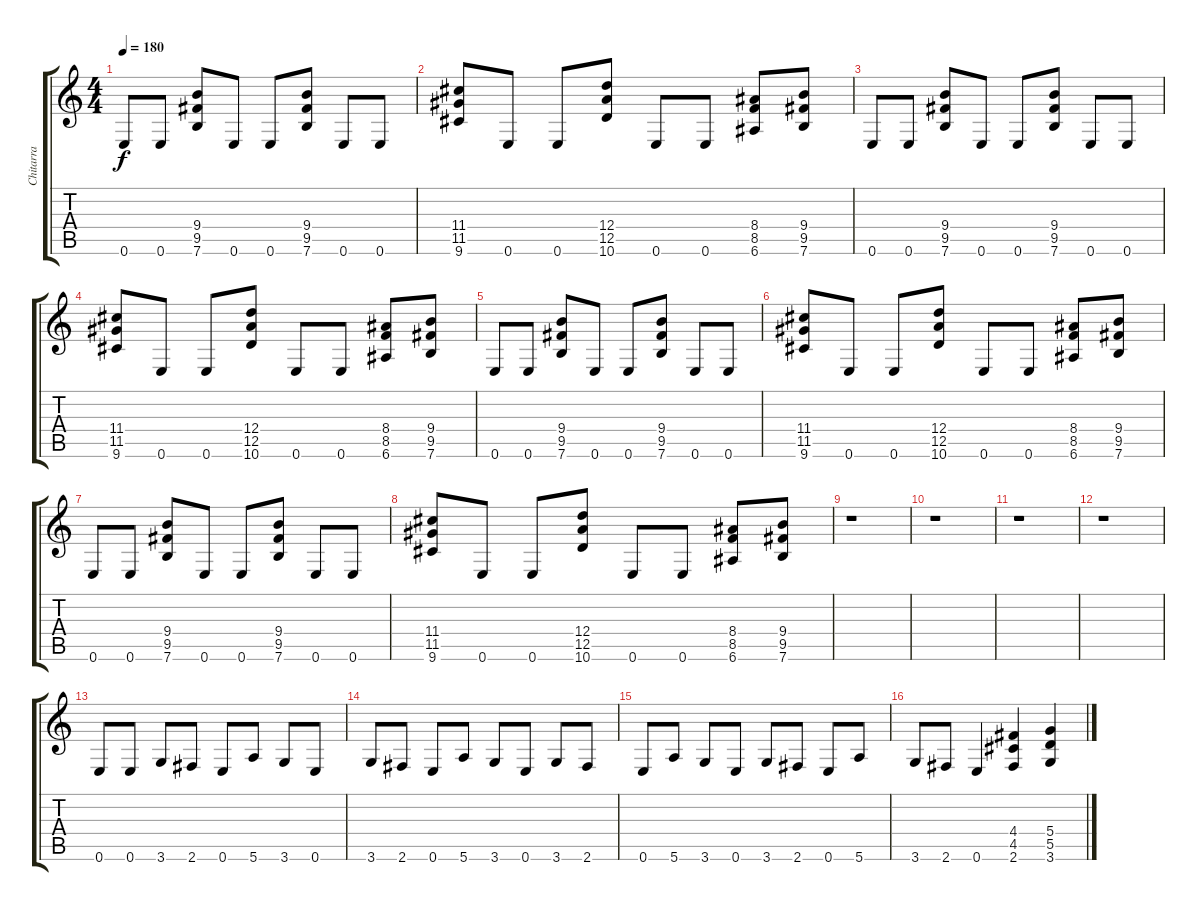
\track ("Chitarra" "Chitarra") {instrument distortionguitar}
\staff {score tabs}
\tuning (E4 B3 G3 D3 A2 E2) {hide}
\ts (4 4)
\tempo 180
\clef g2
\ks c
0.6.8{dy f} 0.6.8 (9.4 9.5 7.6).8 0.6.8 0.6.8 (9.4 9.5 7.6).8 0.6.8 0.6.8 |
(11.4 11.5 9.6).8 0.6.8 0.6.8 (12.4 12.5 10.6).8 0.6.8 0.6.8 (8.4 8.5 6.6).8 (9.4 9.5 7.6).8 |
0.6.8 0.6.8 (9.4 9.5 7.6).8 0.6.8 0.6.8 (9.4 9.5 7.6).8 0.6.8 0.6.8 |
(11.4 11.5 9.6).8 0.6.8 0.6.8 (12.4 12.5 10.6).8 0.6.8 0.6.8 (8.4 8.5 6.6).8 (9.4 9.5 7.6).8 |
0.6.8 0.6.8 (9.4 9.5 7.6).8 0.6.8 0.6.8 (9.4 9.5 7.6).8 0.6.8 0.6.8 |
(11.4 11.5 9.6).8 0.6.8 0.6.8 (12.4 12.5 10.6).8 0.6.8 0.6.8 (8.4 8.5 6.6).8 (9.4 9.5 7.6).8 |
0.6.8 0.6.8 (9.4 9.5 7.6).8 0.6.8 0.6.8 (9.4 9.5 7.6).8 0.6.8 0.6.8 |
(11.4 11.5 9.6).8 0.6.8 0.6.8 (12.4 12.5 10.6).8 0.6.8 0.6.8 (8.4 8.5 6.6).8 (9.4 9.5 7.6).8 |
r.1 |
r.1 |
r.1 |
r.1 |
0.6.8 0.6.8 3.6.8 2.6.8 0.6.8 5.6.8 3.6.8 0.6.8 |
3.6.8 2.6.8 0.6.8 5.6.8 3.6.8 0.6.8 3.6.8 2.6.8 |
0.6.8 5.6.8 3.6.8 0.6.8 3.6.8 2.6.8 0.6.8 5.6.8 |
3.6.8 2.6.8 0.6.4 (4.4 4.5 2.6).4 (5.4 5.5 3.6).4
